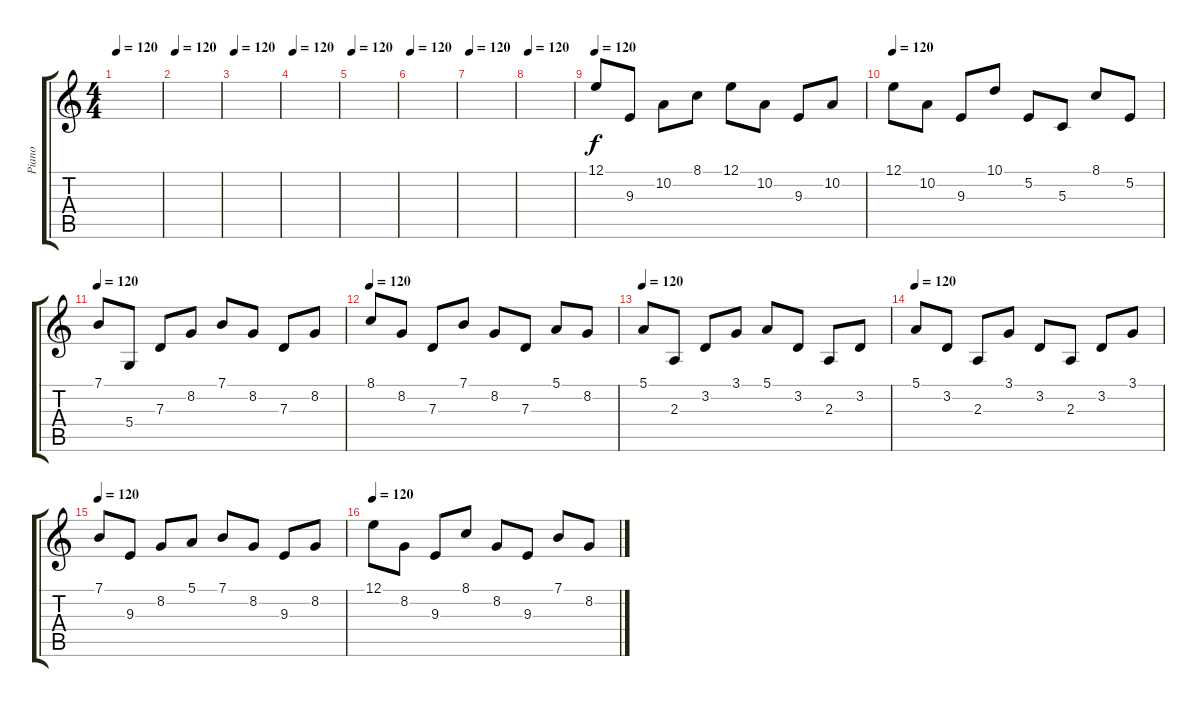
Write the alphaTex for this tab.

\track ("Piano" "Piano") {instrument acousticgrandpiano}
\staff {score tabs}
\tuning (E4 B3 G3 D3 A2 E2) {hide}
\ts (4 4)
\tempo 120
\clef g2
\ks c
|
\tempo 120
|
\tempo 120
|
\tempo 120
|
\tempo 120
|
\tempo 120
|
\tempo 120
|
\tempo 120
|
\tempo 120
12.1.8 9.3.8 10.2.8 8.1.8 12.1.8 10.2.8 9.3.8 10.2.8 |
\tempo 120
12.1.8 10.2.8 9.3.8 10.1.8 5.2.8 5.3.8 8.1.8 5.2.8 |
\tempo 120
7.1.8 5.4.8 7.3.8 8.2.8 7.1.8 8.2.8 7.3.8 8.2.8 |
\tempo 120
8.1.8 8.2.8 7.3.8 7.1.8 8.2.8 7.3.8 5.1.8 8.2.8 |
\tempo 120
5.1.8 2.3.8 3.2.8 3.1.8 5.1.8 3.2.8 2.3.8 3.2.8 |
\tempo 120
5.1.8 3.2.8 2.3.8 3.1.8 3.2.8 2.3.8 3.2.8 3.1.8 |
\tempo 120
7.1.8 9.3.8 8.2.8 5.1.8 7.1.8 8.2.8 9.3.8 8.2.8 |
\tempo 120
12.1.8 8.2.8 9.3.8 8.1.8 8.2.8 9.3.8 7.1.8 8.2.8
